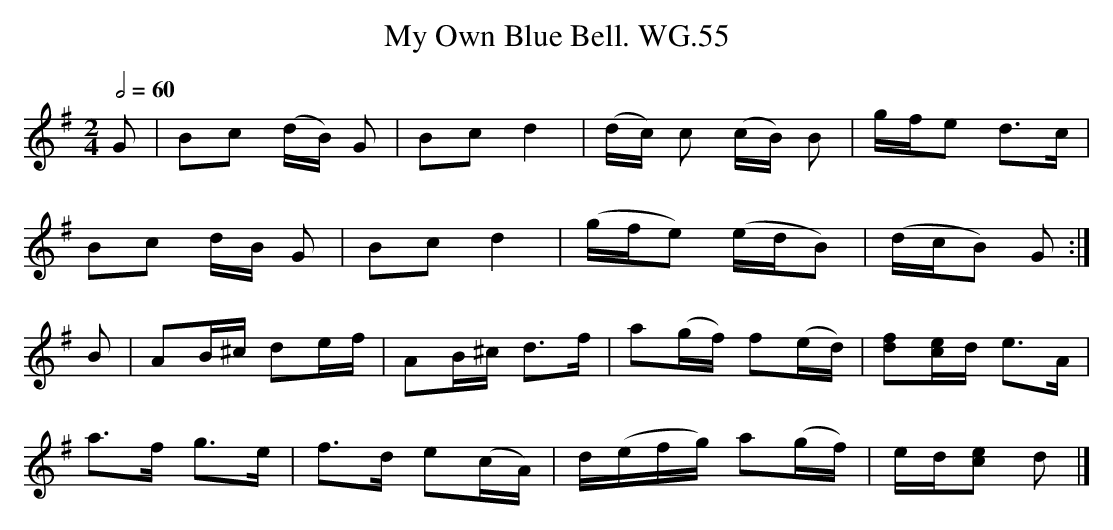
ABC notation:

X:1
T:My Own Blue Bell. WG.55
M:2/4
L:1/8
Q:2/4=60
K:G
G|Bc (d/B/) G|Bc d2|(d/c/) c (c/B/) B|g/f/e d>c|
Bc d/B/ G|Bc d2|(g/f/e) (e/d/B)|(d/c/B) G:|
B|AB/^c/ de/f/|AB/^c/ d>f|a(g/f/) f(e/d/)|[df][ec]/d/ e>A|
a>f g>e|f>d e(c/A/)|d/(e/f/g/) a(g/f/)|e/d/[ce] d|]
